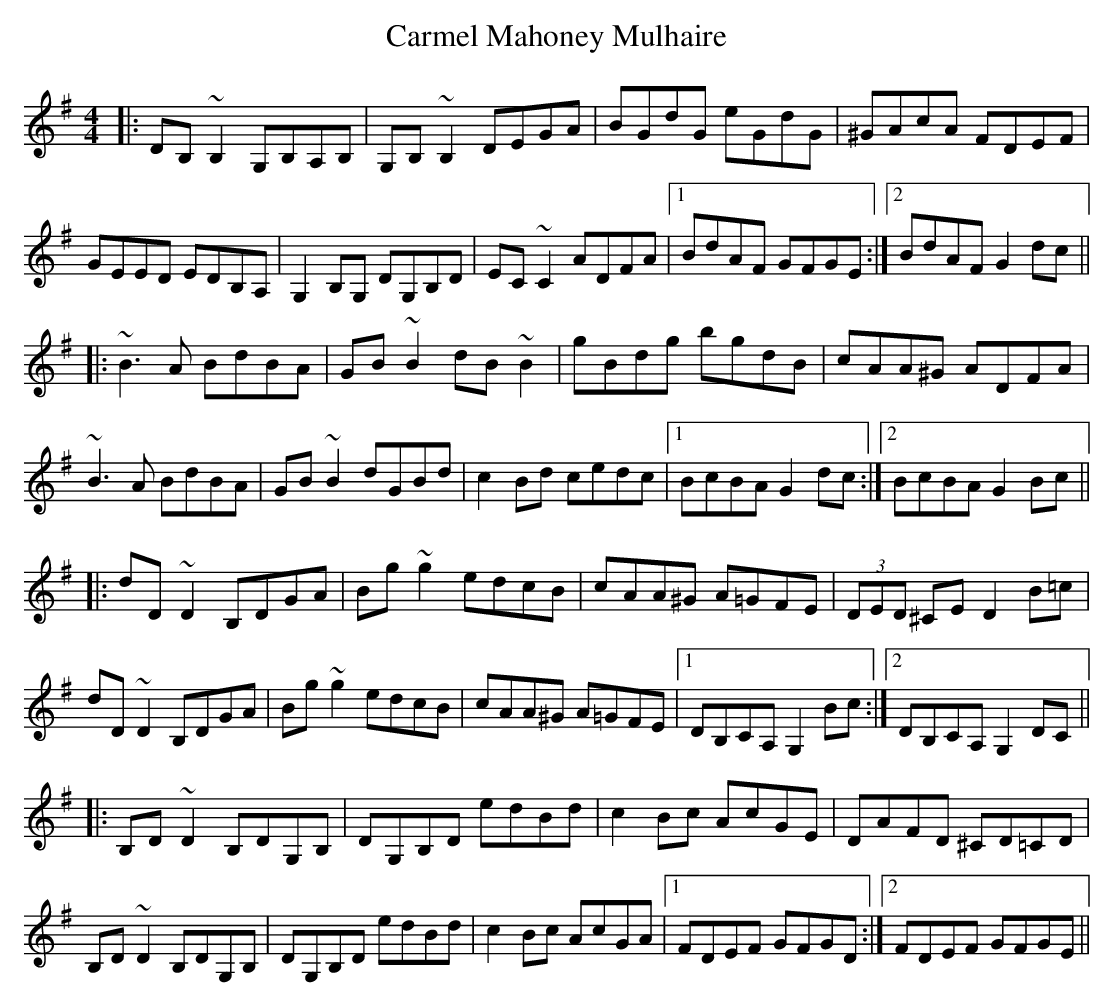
X:1
T: Carmel Mahoney Mulhaire
M: 4/4
L: 1/8
K: Gmaj
|:DB,~B,2 G,B,A,B,|G,B,~B,2 DEGA|BGdG eGdG|^GAcA FDEF|
GEED EDB,A,|G,2B,G, DG,B,D|EC~C2 ADFA|1 BdAF GFGE:|2 BdAF G2dc||
|:~B3A BdBA|GB~B2 dB~B2|gBdg bgdB|cAA^G ADFA|
~B3A BdBA|GB~B2 dGBd|c2Bd cedc|1 BcBA G2dc:|2 BcBA G2Bc||
|:dD~D2 B,DGA|Bg~g2 edcB|cAA^G A=GFE|(3DED ^CE D2B=c|
dD~D2 B,DGA|Bg~g2 edcB|cAA^G A=GFE|1 DB,CA, G,2Bc:|2 DB,CA, G,2DC||
|:B,D~D2 B,DG,B,|DG,B,D edBd|c2Bc AcGE|DAFD ^CD=CD|
B,D~D2 B,DG,B,|DG,B,D edBd|c2Bc AcGA|1 FDEF GFGD:|2 FDEF GFGE||
